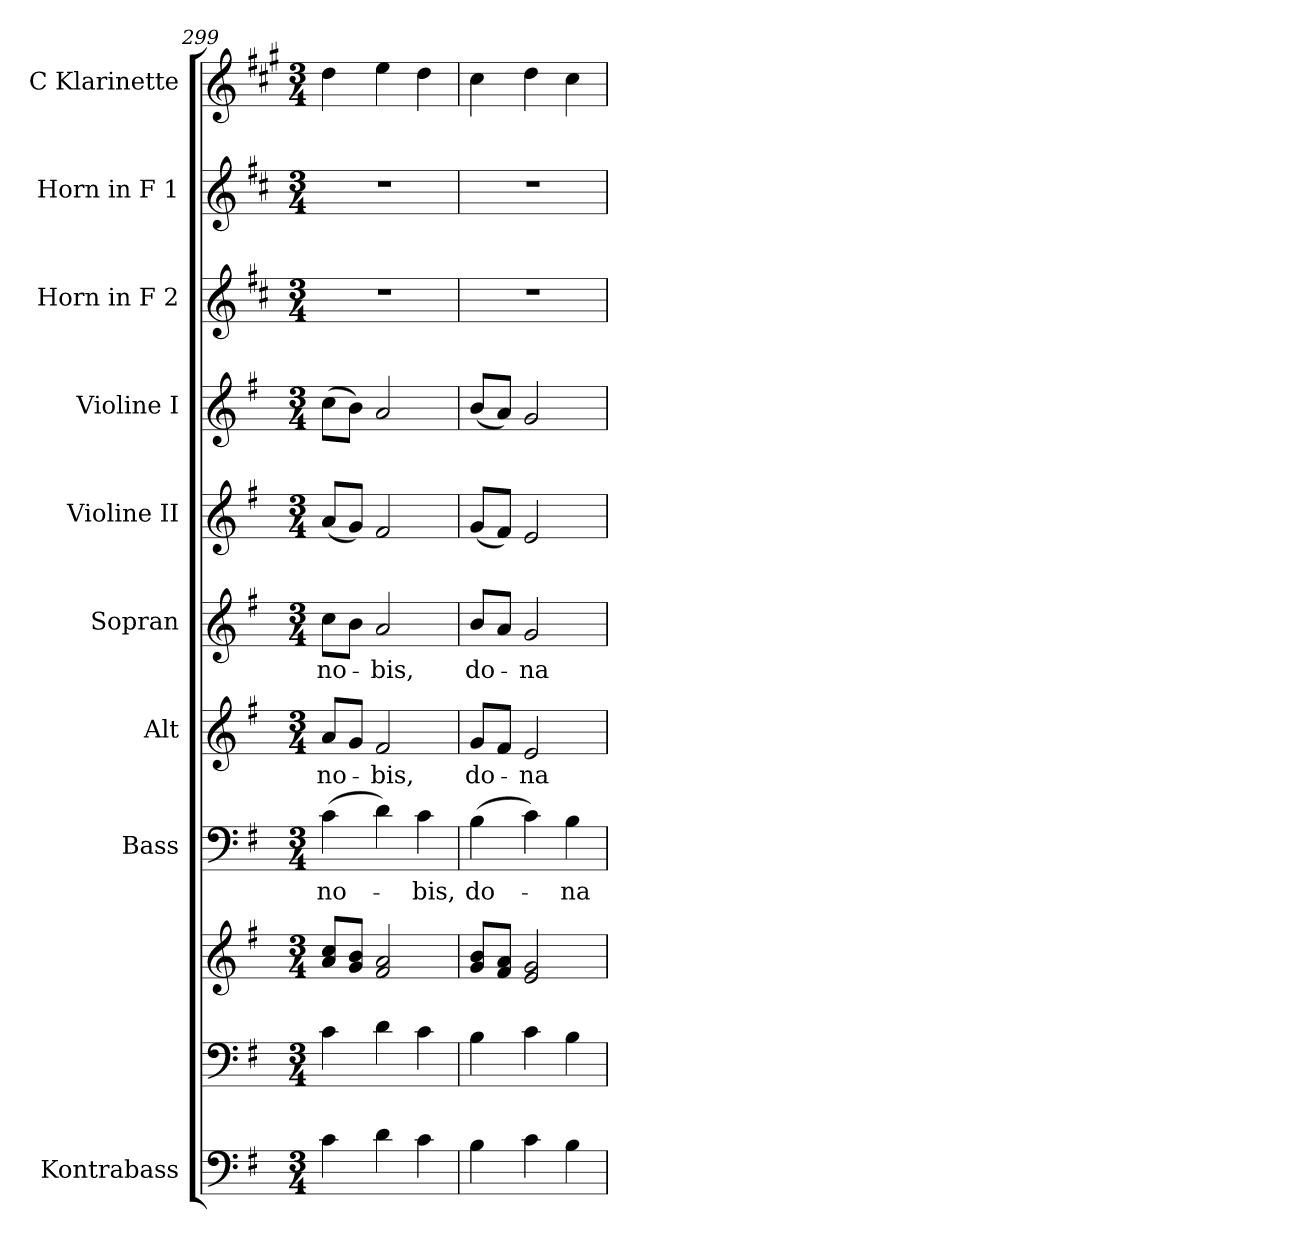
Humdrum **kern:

**kern	**kern	**kern	**kern	**text	**kern	**text	**kern	**text	**kern	**kern	**kern	**kern	**kern
*part10	*part9	*part9	*part8	*part8	*part7	*part7	*part6	*part6	*part5	*part4	*part3	*part2	*part1
*staff11	*staff10	*staff9	*staff8	*staff8	*staff7	*staff7	*staff6	*staff6	*staff5	*staff4	*staff3	*staff2	*staff1
*I"Kontrabass	*	*	*I"Bass	*	*I"Alt	*	*I"Sopran	*	*I"Violine II	*I"Violine I	*I"Horn in F 2	*I"Horn in F 1	*I"C Klarinette
*I'Kb.	*	*	*I'B.	*	*I'A.	*	*I'S.	*	*I'Vl. II	*I'Vl. I	*	*	*I'Kl.
*clefF4	*clefF4	*clefG2	*clefF4	*	*clefG2	*	*clefG2	*	*clefG2	*clefG2	*clefG2	*clefG2	*clefG2
*ITrd7c12	*	*	*	*	*	*	*	*	*	*	*ITrd4c7	*ITrd4c7	*ITrd1c2
*k[f#]	*k[f#]	*k[f#]	*k[f#]	*	*k[f#]	*	*k[f#]	*	*k[f#]	*k[f#]	*k[f#]	*k[f#]	*k[f#]
*G:	*G:	*G:	*G:	*	*G:	*	*G:	*	*G:	*G:	*G:	*G:	*G:
*M3/4	*M3/4	*M3/4	*M3/4	*	*M3/4	*	*M3/4	*	*M3/4	*M3/4	*M3/4	*M3/4	*M3/4
=299	=299	=299	=299	=299	=299	=299	=299	=299	=299	=299	=299	=299	=299
!	!	!	!	!LO:LY:b	!	!LO:LY:b	!	!LO:LY:b	!	!	!	!	!
4C\	4c\	8a/ 8cc/L	(>4c\	no-	8a/L	no-	8cc\L	no-	(<8a/L	(>8cc\L	2.r	2.r	4cc\
.	.	8g/ 8b/J	.	.	8g/J	.	8b\J	.	8g/J)	8b\J)	.	.	.
!	!	!	!	!	!	!LO:LY:b	!	!LO:LY:b	!	!	!	!	!
4D\	4d\	2f#/ 2a/	4d\)	.	2f#/	-bis,	2a/	-bis,	2f#/	2a/	.	.	4dd\
!	!	!	!	!LO:LY:b	!	!	!	!	!	!	!	!	!
4C\	4c\	.	4c\	-bis,	.	.	.	.	.	.	.	.	4cc\
=300	=300	=300	=300	=300	=300	=300	=300	=300	=300	=300	=300	=300	=300
!	!	!	!	!LO:LY:b	!	!LO:LY:b	!	!LO:LY:b	!	!	!	!	!
4BB\	4B\	8g/ 8b/L	(>4B\	do-	8g/L	do-	8b/L	do-	(<8g/L	(<8b/L	2.r	2.r	4b\
.	.	8f#/ 8a/J	.	.	8f#/J	.	8a/J	.	8f#/J)	8a/J)	.	.	.
!	!	!	!	!	!	!LO:LY:b	!	!LO:LY:b	!	!	!	!	!
4C\	4c\	2e/ 2g/	4c\)	.	2e/	-na	2g/	-na	2e/	2g/	.	.	4cc\
!	!	!	!	!LO:LY:b	!	!	!	!	!	!	!	!	!
4BB\	4B\	.	4B\	-na	.	.	.	.	.	.	.	.	4b\
=	=	=	=	=	=	=	=	=	=	=	=	=	=
*-	*-	*-	*-	*-	*-	*-	*-	*-	*-	*-	*-	*-	*-
